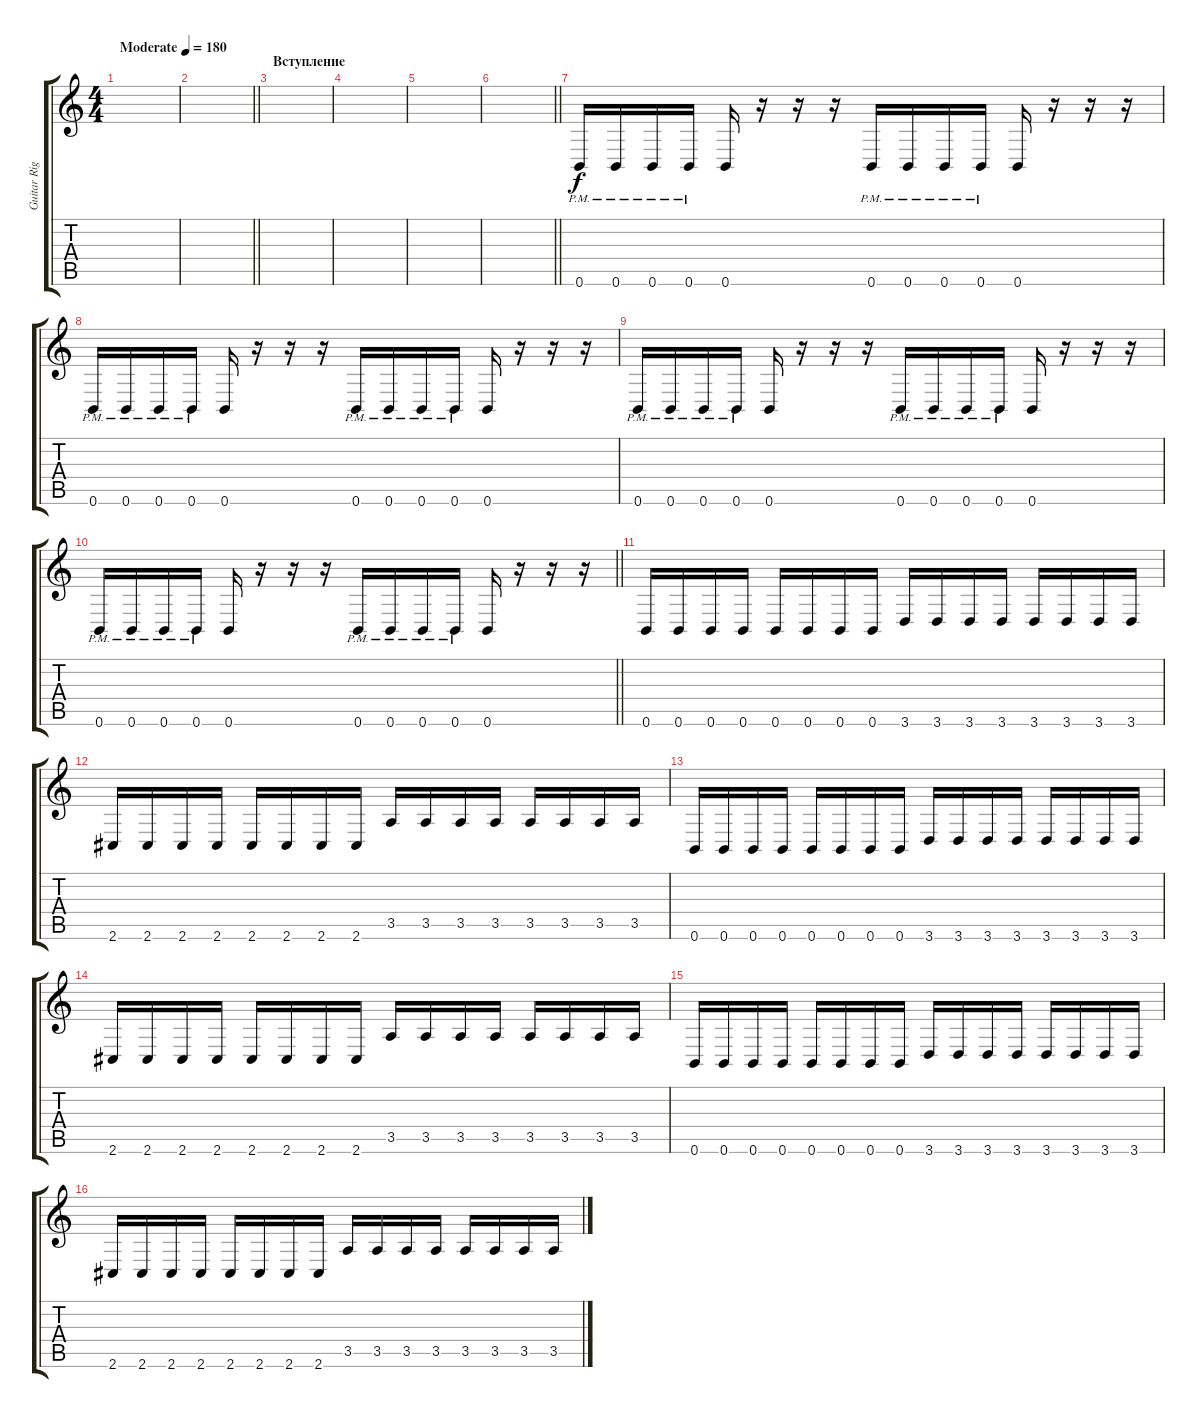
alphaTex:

\track ("Guitar Right" "Guitar Rig") {instrument distortionguitar}
\staff {score tabs}
\tuning (Db4 Ab3 E3 B2 Gb2 B1) {hide}
\ts (4 4)
\tempo (180 "Moderate")
\clef g2
\ks c
|
\barLineRight lightlight
|
\section ("" "Вступление")
|
|
|
\barLineRight lightlight
|
\section ("" "")
0.6{pm}.16 0.6{pm}.16 0.6{pm}.16 0.6{pm}.16 0.6.16 r.16 r.16 r.16 0.6{pm}.16 0.6{pm}.16 0.6{pm}.16 0.6{pm}.16 0.6.16 r.16 r.16 r.16 |
0.6{pm}.16 0.6{pm}.16 0.6{pm}.16 0.6{pm}.16 0.6.16 r.16 r.16 r.16 0.6{pm}.16 0.6{pm}.16 0.6{pm}.16 0.6{pm}.16 0.6.16 r.16 r.16 r.16 |
0.6{pm}.16 0.6{pm}.16 0.6{pm}.16 0.6{pm}.16 0.6.16 r.16 r.16 r.16 0.6{pm}.16 0.6{pm}.16 0.6{pm}.16 0.6{pm}.16 0.6.16 r.16 r.16 r.16 |
\barLineRight lightlight
0.6{pm}.16 0.6{pm}.16 0.6{pm}.16 0.6{pm}.16 0.6.16 r.16 r.16 r.16 0.6{pm}.16 0.6{pm}.16 0.6{pm}.16 0.6{pm}.16 0.6.16 r.16 r.16 r.16 |
\section ("" "")
0.6.16 0.6.16 0.6.16 0.6.16 0.6.16 0.6.16 0.6.16 0.6.16 3.6.16 3.6.16 3.6.16 3.6.16 3.6.16 3.6.16 3.6.16 3.6.16 |
2.6.16 2.6.16 2.6.16 2.6.16 2.6.16 2.6.16 2.6.16 2.6.16 3.5.16 3.5.16 3.5.16 3.5.16 3.5.16 3.5.16 3.5.16 3.5.16 |
0.6.16 0.6.16 0.6.16 0.6.16 0.6.16 0.6.16 0.6.16 0.6.16 3.6.16 3.6.16 3.6.16 3.6.16 3.6.16 3.6.16 3.6.16 3.6.16 |
2.6.16 2.6.16 2.6.16 2.6.16 2.6.16 2.6.16 2.6.16 2.6.16 3.5.16 3.5.16 3.5.16 3.5.16 3.5.16 3.5.16 3.5.16 3.5.16 |
0.6.16 0.6.16 0.6.16 0.6.16 0.6.16 0.6.16 0.6.16 0.6.16 3.6.16 3.6.16 3.6.16 3.6.16 3.6.16 3.6.16 3.6.16 3.6.16 |
2.6.16 2.6.16 2.6.16 2.6.16 2.6.16 2.6.16 2.6.16 2.6.16 3.5.16 3.5.16 3.5.16 3.5.16 3.5.16 3.5.16 3.5.16 3.5.16
